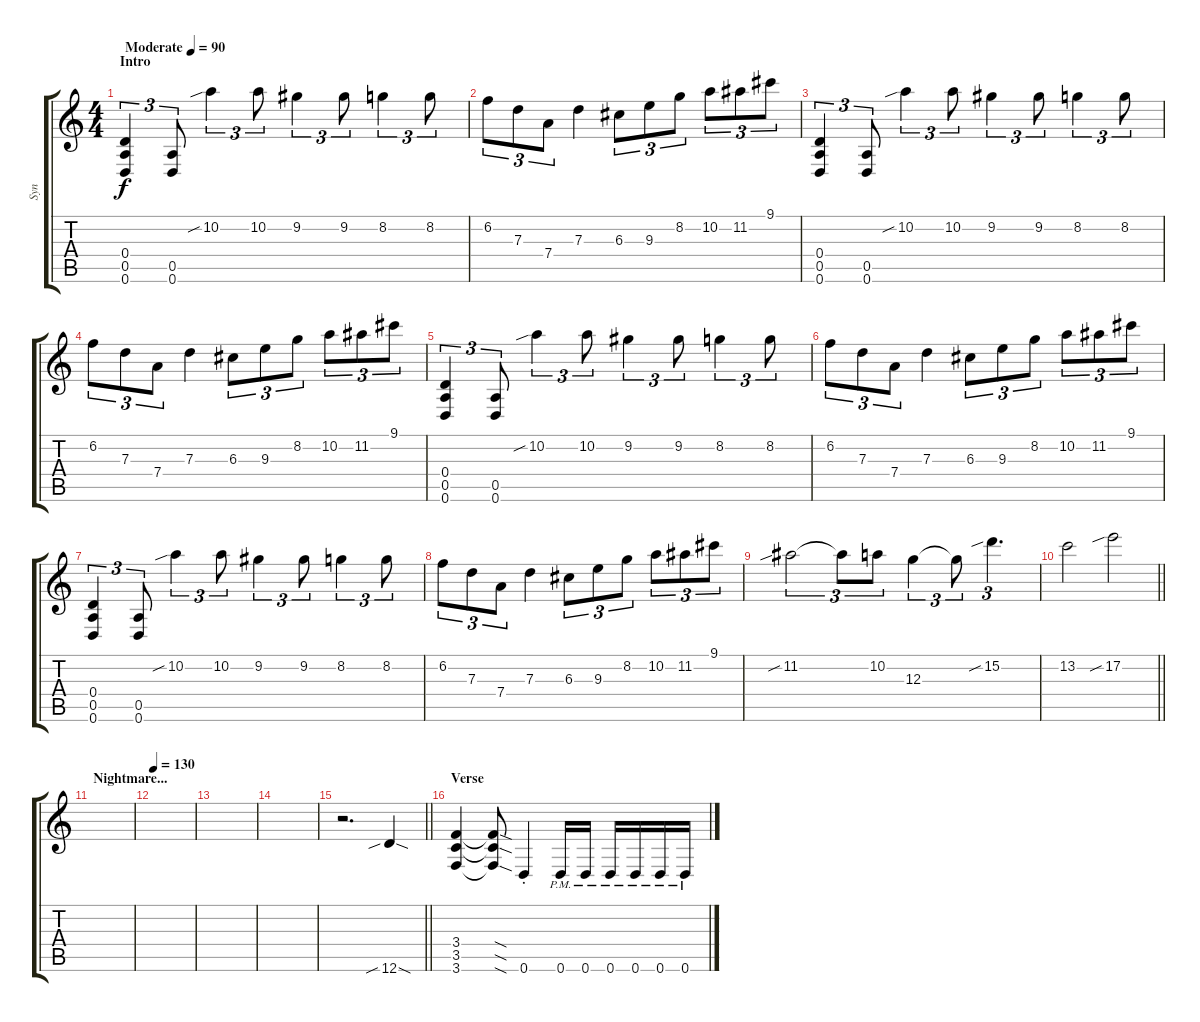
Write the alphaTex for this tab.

\track ("Syn" "Syn") {instrument distortionguitar}
\staff {score tabs}
\tuning (E4 B3 G3 D3 A2 D2) {hide}
\ts (4 4)
\section ("" "Intro")
\tempo (90 "Moderate")
\clef g2
\ks c
(0.4 0.5 0.6).4{tu (3 2) dy f instrument distortionguitar} (0.5 0.6).8{tu (3 2)} 10.2{sib}.4{tu (3 2)} 10.2.8{tu (3 2)} 9.2.4{tu (3 2)} 9.2.8{tu (3 2)} 8.2.4{tu (3 2)} 8.2.8{tu (3 2)} |
6.2.8{tu (3 2)} 7.3.8{tu (3 2)} 7.4.8{tu (3 2)} 7.3.4 6.3.8{tu (3 2)} 9.3.8{tu (3 2)} 8.2.8{tu (3 2)} 10.2.8{tu (3 2)} 11.2.8{tu (3 2)} 9.1.8{tu (3 2)} |
(0.4 0.5 0.6).4{tu (3 2)} (0.5 0.6).8{tu (3 2)} 10.2{sib}.4{tu (3 2)} 10.2.8{tu (3 2)} 9.2.4{tu (3 2)} 9.2.8{tu (3 2)} 8.2.4{tu (3 2)} 8.2.8{tu (3 2)} |
6.2.8{tu (3 2)} 7.3.8{tu (3 2)} 7.4.8{tu (3 2)} 7.3.4 6.3.8{tu (3 2)} 9.3.8{tu (3 2)} 8.2.8{tu (3 2)} 10.2.8{tu (3 2)} 11.2.8{tu (3 2)} 9.1.8{tu (3 2)} |
(0.4 0.5 0.6).4{tu (3 2)} (0.5 0.6).8{tu (3 2)} 10.2{sib}.4{tu (3 2)} 10.2.8{tu (3 2)} 9.2.4{tu (3 2)} 9.2.8{tu (3 2)} 8.2.4{tu (3 2)} 8.2.8{tu (3 2)} |
6.2.8{tu (3 2)} 7.3.8{tu (3 2)} 7.4.8{tu (3 2)} 7.3.4 6.3.8{tu (3 2)} 9.3.8{tu (3 2)} 8.2.8{tu (3 2)} 10.2.8{tu (3 2)} 11.2.8{tu (3 2)} 9.1.8{tu (3 2)} |
(0.4 0.5 0.6).4{tu (3 2)} (0.5 0.6).8{tu (3 2)} 10.2{sib}.4{tu (3 2)} 10.2.8{tu (3 2)} 9.2.4{tu (3 2)} 9.2.8{tu (3 2)} 8.2.4{tu (3 2)} 8.2.8{tu (3 2)} |
6.2.8{tu (3 2)} 7.3.8{tu (3 2)} 7.4.8{tu (3 2)} 7.3.4 6.3.8{tu (3 2)} 9.3.8{tu (3 2)} 8.2.8{tu (3 2)} 10.2.8{tu (3 2)} 11.2.8{tu (3 2)} 9.1.8{tu (3 2)} |
11.2{sib}.2{tu (3 2)} 11.2{t}.8{tu (3 2)} 10.2.8{tu (3 2)} 12.3.4{tu (3 2)} 12.3{t}.8{tu (3 2)} 15.2{sib}.4{d tu (3 2)} |
\barLineRight lightlight
13.2.2 17.2{sib}.2 |
\section ("" "Nightmare...")
|
\tempo 130
|
|
|
\barLineRight lightlight
r.2{d} 12.6{sib sod}.4 |
\section ("" "Verse")
(3.4 3.5 3.6).4 (3.4{sod t} 3.5{sod t} 3.6{sod t}).8 0.6{st}.4 0.6{pm}.16 0.6{pm}.16 0.6{pm}.16 0.6{pm}.16 0.6{pm}.16 0.6{pm}.16
